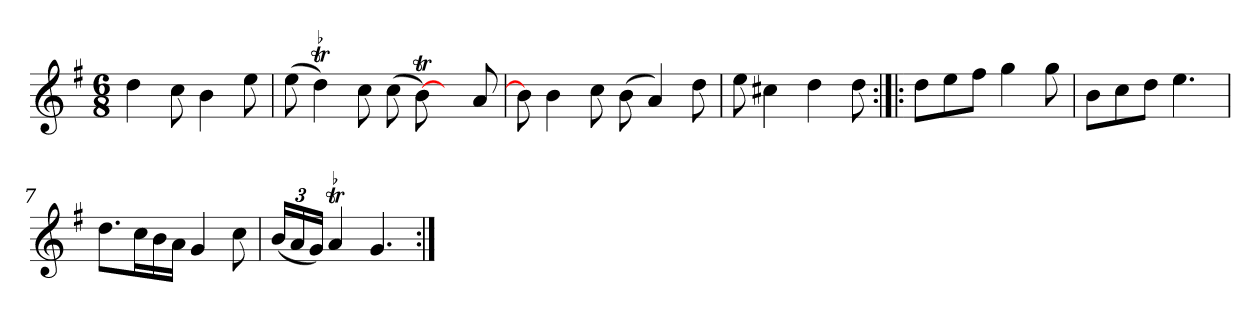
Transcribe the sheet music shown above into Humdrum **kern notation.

**kern
*part1
*staff1
*clefG2
*k[f#]
*G:
*M6/8
*MM120
=1
4dd
8cc
4b
8ee
=2
(8ee
!LO:TR:acc=-
4ddt)
8cc
(8cc
[8bt)
8ryy
8a
=3
8b]
4b
8cc
(8b
4a)
8dd
=4
8ee
4cc#X
4dd
8dd
=5:|!|:
8dd\L
8ee\
8ff#\J
4gg
8gg
=6
8b\L
8cc\
8dd\J
4.ee
=7
8.dd\L
16cc\L
16b\
16a\JJ
4g
8cc
=8
(24b/LL
24a/
24g/JJ)
!LO:TR:acc=-
4at
4.g
=:|!
*-
